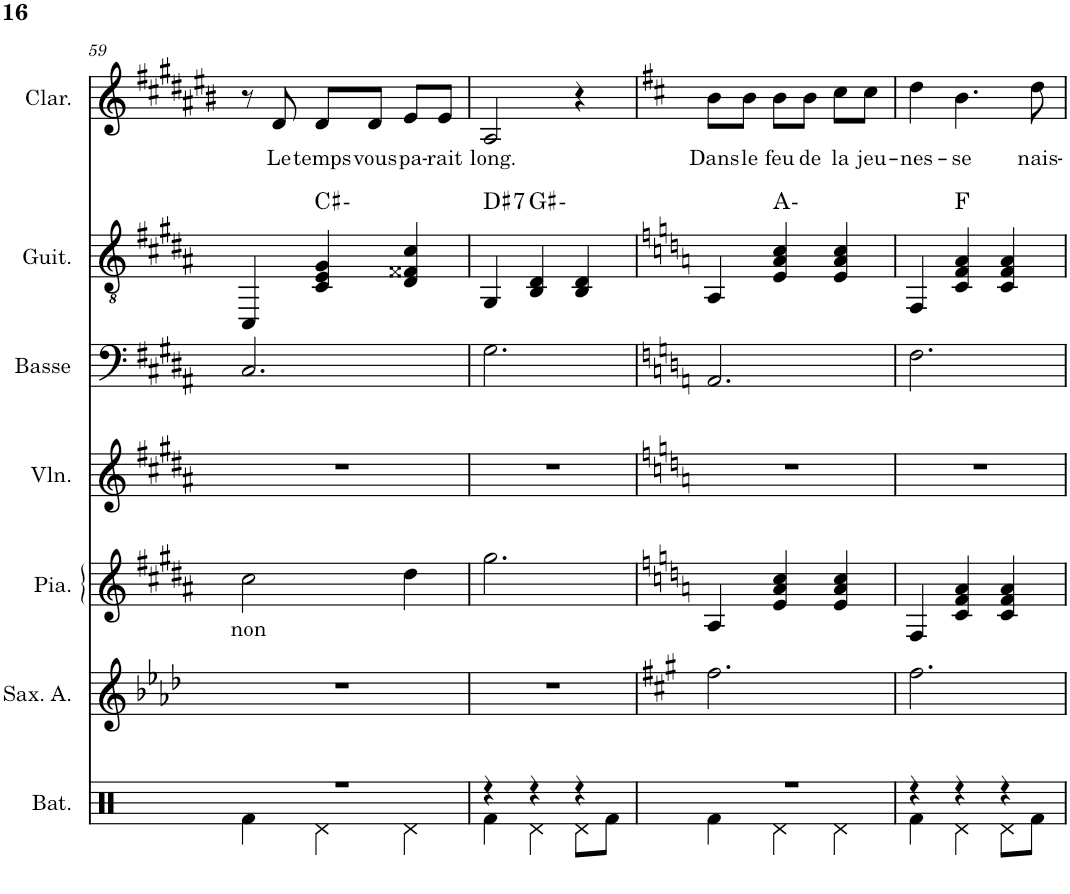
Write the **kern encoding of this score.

**kern	**kern	**kern	**text	**kern	**kern	**kern	**harte	**kern	**text
*part7	*part6	*part5	*part5	*part4	*part3	*part2	*part2	*part1	*part1
*staff7	*staff6	*staff5	*staff5	*staff4	*staff3	*staff2	*	*staff1	*staff1
*I"Batterie	*I"Saxophone Alto	*I"Piano	*	*I"Violon	*I"Basse acoustique	*I"Guitare classique	*	*I"Clarinette	*
*I'Bat.	*I'Sax. A.	*I'Pia.	*	*I'Vln.	*I'Basse	*I'Guit.	*	*I'Clar.	*
!!LO:PB:g=z
*clefX	*clefG2	*clefG2	*	*clefG2	*clefF4	*clefGv2	*	*clefG2	*
*	*Trd5c9	*	*	*	*Trd7c12	*	*	*Trd1c2	*
*k[]	*k[b-e-a-d-]	*k[f#c#g#d#a#]	*	*k[f#c#g#d#a#]	*k[f#c#g#d#a#]	*k[f#c#g#d#a#]	*	*k[f#c#g#d#a#e#b#]	*
*M3/4	*M3/4	*M3/4	*	*M3/4	*M3/4	*M3/4	*	*M3/4	*
=59	=59	=59	=59	=59	=59	=59	=59	=59	=59
*^	*	*	*	*	*	*	*	*	*
!	!	!	!	!LO:LY:b	!	!	!	!	!	!
2.r	4Rf\	2.r	2cc#\	non	2.r	2.C#/	4CC#/	.	8r	.
!	!	!	!	!	!	!	!	!	!	!LO:LY:b
.	.	.	.	.	.	.	.	.	8d#/	Le
!	!	!	!	!	!	!	!	!	!	!LO:LY:b
.	4Rd\	.	.	.	.	.	4C#/ 4E/ 4G#/	C#:min	8d#/L	temps
!	!	!	!	!	!	!	!	!	!	!LO:LY:b
.	.	.	.	.	.	.	.	.	8d#/J	vous
!	!	!	!	!	!	!	!	!	!	!LO:LY:b
.	4Rd\	.	4dd#\	.	.	.	4D#/ 4F##X/ 4c#/	.	8e#/L	pa-
!	!	!	!	!	!	!	!	!	!	!LO:LY:b
.	.	.	.	.	.	.	.	.	8e#/J	-rait
=60	=60	=60	=60	=60	=60	=60	=60	=60	=60	=60
!	!	!	!	!	!	!	!	!LO:H:kt=7	!	!LO:LY:b
4r	4Rf\	2.r	2.gg#\	.	2.r	2.G#\	4GG#/	D#:7	2A#/	long.
4r	4Rd\	.	.	.	.	.	4BB/ 4D#/	G#:min	.	.
4r	8Rd\L	.	.	.	.	.	4BB/ 4D#/	.	4r	.
.	8Rf\J	.	.	.	.	.	.	.	.	.
=61	=61	=61	=61	=61	=61	=61	=61	=61	=61	=61
*	*	*k[f#c#g#]	*k[]	*	*k[]	*k[]	*k[]	*	*k[f#c#]	*
!	!	!	!	!	!	!	!	!	!	!LO:LY:b
2.r	4Rf\	2.ff#\	4A/	.	2.r	2.AA/	4AA/	.	8b\L	Dans
!	!	!	!	!	!	!	!	!	!	!LO:LY:b
.	.	.	.	.	.	.	.	.	8b\J	le
!	!	!	!	!	!	!	!	!	!	!LO:LY:b
.	4Rd\	.	4e/ 4a/ 4cc/	.	.	.	4E/ 4A/ 4c/	A:min	8b\L	feu
!	!	!	!	!	!	!	!	!	!	!LO:LY:b
.	.	.	.	.	.	.	.	.	8b\J	de
!	!	!	!	!	!	!	!	!	!	!LO:LY:b
.	4Rd\	.	4e/ 4a/ 4cc/	.	.	.	4E/ 4A/ 4c/	.	8cc#\L	la
!	!	!	!	!	!	!	!	!	!	!LO:LY:b
.	.	.	.	.	.	.	.	.	8cc#\J	jeu-
=62	=62	=62	=62	=62	=62	=62	=62	=62	=62	=62
!	!	!	!	!	!	!	!	!	!	!LO:LY:b
4r	4Rf\	2.ff#\	4F/	.	2.r	2.F\	4FF/	.	4dd\	-nes-
!	!	!	!	!	!	!	!	!	!	!LO:LY:b
4r	4Rd\	.	4c/ 4f/ 4a/	.	.	.	4C/ 4F/ 4A/	F:maj	4.b\	-se
4r	8Rd\L	.	4c/ 4f/ 4a/	.	.	.	4C/ 4F/ 4A/	.	.	.
!	!	!	!	!	!	!	!	!	!	!LO:LY:b
.	8Rf\J	.	.	.	.	.	.	.	8dd\	nais-
*v	*v	*	*	*	*	*	*	*	*	*
=	=	=	=	=	=	=	=	=	=
*-	*-	*-	*-	*-	*-	*-	*-	*-	*-
